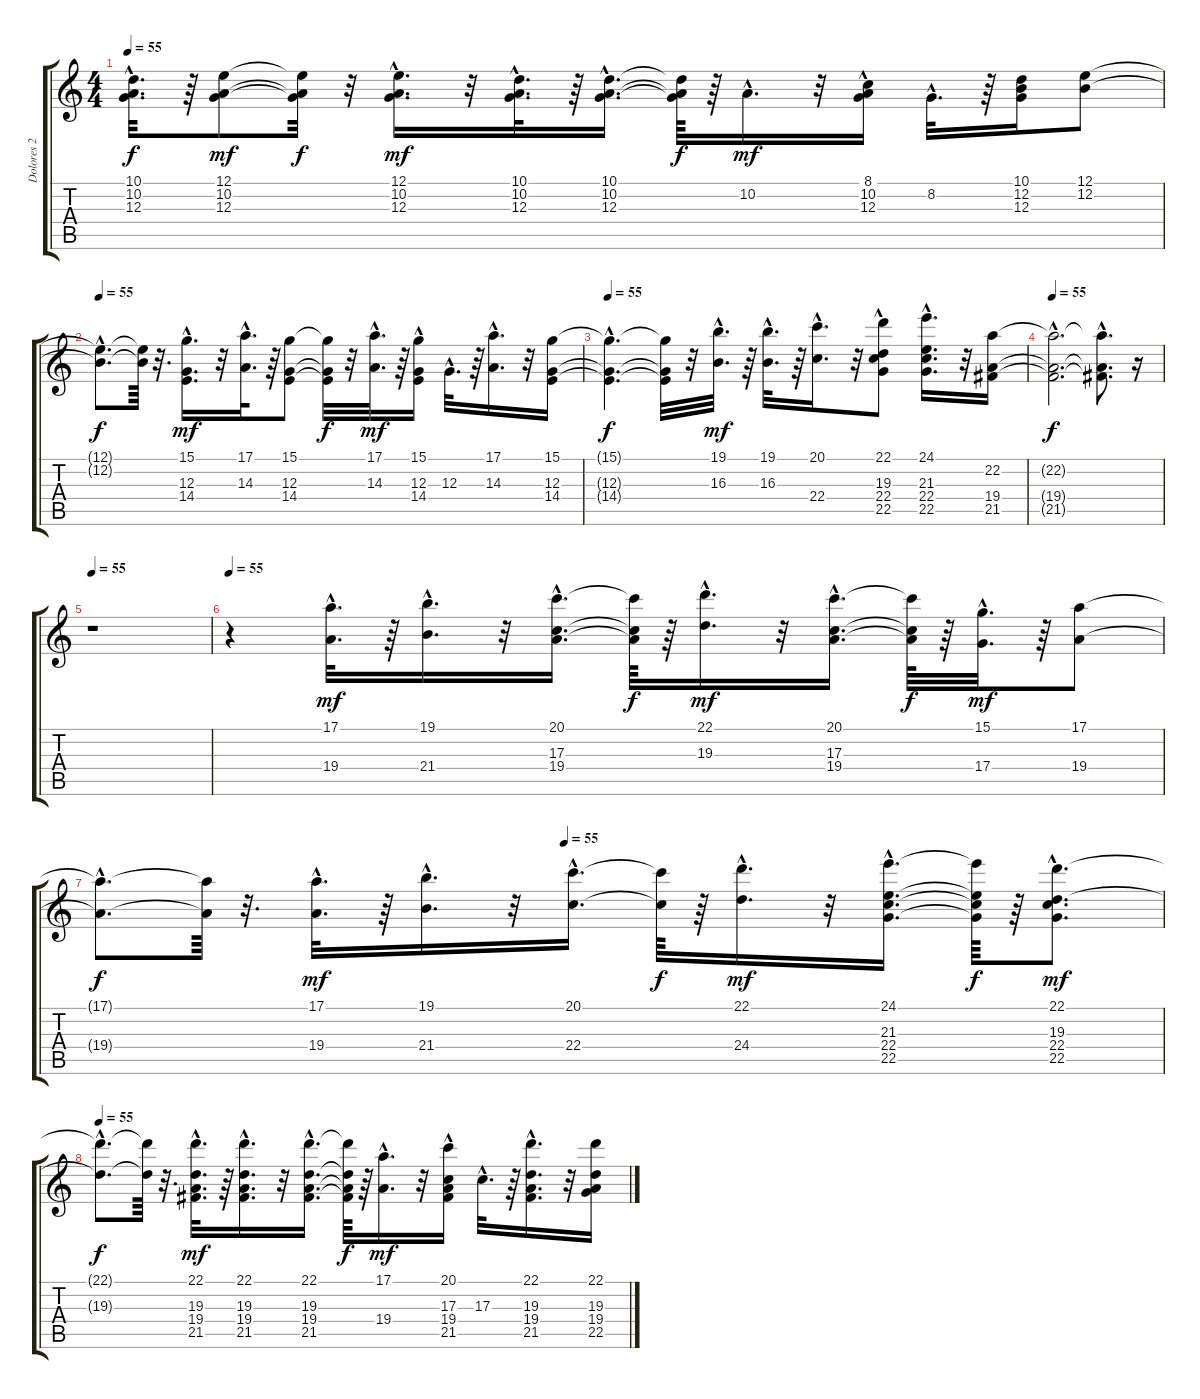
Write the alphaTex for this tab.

\track ("Dolores 2" "Dolores 2") {instrument pad3polysynth}
\staff {score tabs}
\tuning (E4 B3 G3 D3 A2 E2) {hide}
\ts (4 4)
\tempo 55
\clef g2
\ks c
(10.1{hac t} 10.2{hac t} 12.3{hac t}).32{d dy f} r.64 (12.1 10.2 12.3).8{dy mf} (12.1{t} 10.2{t} 12.3{t}).32{dy f} r.32 (12.1{hac} 10.2{hac} 12.3{hac}).16{d dy mf} r.32 (10.1{hac} 10.2{hac} 12.3{hac}).32{d} r.64 (10.1{hac} 10.2{hac} 12.3{hac}).16{d} (10.1{t} 10.2{t} 12.3{t}).64{dy f} r.64 10.2{hac}.16{d dy mf} r.32 (8.1{hac} 10.2{hac} 12.3).16 8.2{hac}.32{d} r.64 (10.1 12.2 12.3).16 (12.1 12.2).8 |
\tempo 55
(12.1{hac t} 12.2{hac t}).8{d dy f} (12.1{t} 12.2{t}).64 r.32{d} (15.1{hac} 12.3{hac} 14.4{hac}).16{d dy mf} r.32 (17.1{hac} 14.3{hac}).32{d} r.64 (15.1 12.3 14.4).8 (15.1{t} 12.3{t} 14.4{t}).32{dy f} r.32 (17.1{hac} 14.3{hac}).32{d dy mf} r.64 (15.1{hac} 12.3 14.4{hac}).16 12.3{hac}.32{d} r.64 (17.1{hac} 14.3{hac}).16{d} r.32 (15.1 12.3 14.4).16 |
\tempo 55
(15.1{hac t} 12.3{hac t} 14.4{hac t}).4{d dy f} (15.1{t} 12.3{t} 14.4{t}).32 r.32 (19.1{hac} 16.3{hac}).32{d dy mf} r.64 (19.1{hac} 16.3{hac}).32{d} r.64 (20.1{hac} 22.4{hac}).16{d} r.32 (22.1{hac} 19.3{hac} 22.4{hac} 22.5).8 (24.1{hac} 21.3{hac} 22.4{hac} 22.5{hac}).16{d} r.32 (22.2 19.4 21.5).16 |
\tempo 55
(22.2{hac t} 19.4{hac t} 21.5{hac t}).2{d dy f} (22.2{hac t} 19.4{hac t} 21.5{hac t}).8{d} r.16 |
\tempo 55
r.1 |
\tempo 55
r.4 (17.1{hac} 19.4{hac}).32{d dy mf} r.64 (19.1{hac} 21.4{hac}).16{d} r.32 (20.1{hac} 17.3{hac} 19.4{hac}).16{d} (20.1{t} 17.3{t} 19.4{t}).64{dy f} r.64 (22.1{hac} 19.3{hac}).16{d dy mf} r.32 (20.1{hac} 17.3{hac} 19.4{hac}).16{d} (20.1{t} 17.3{t} 19.4{t}).64{dy f} r.64 (15.1{hac} 17.4{hac}).32{d dy mf} r.64 (17.1 19.4).8 |
\tempo (55 0.4375)
(17.1{hac t} 19.4{hac t}).8{d dy f} (17.1{t} 19.4{t}).64 r.32{d} (17.1{hac} 19.4{hac}).32{d dy mf} r.64 (19.1{hac} 21.4{hac}).16{d} r.32 (20.1{hac} 22.4{hac}).16{d} (20.1{t} 22.4{t}).64{dy f} r.64 (22.1{hac} 24.4{hac}).16{d dy mf} r.32 (24.1{hac} 21.3{hac} 22.4{hac} 22.5{hac}).16{d} (24.1{t} 21.3{t} 22.4{t} 22.5{t}).64{dy f} r.64 (22.1{hac} 19.3{hac} 22.4 22.5).8{d dy mf} |
\tempo 55
(22.1{hac t} 19.3{hac t}).8{d dy f} (22.1{t} 19.3{t}).64 r.32{d} (22.1{hac} 19.3{hac} 19.4{hac} 21.5{hac}).32{d dy mf} r.64 (22.1{hac} 19.3{hac} 19.4{hac} 21.5{hac}).16{d} r.32 (22.1{hac} 19.3{hac} 19.4{hac} 21.5{hac}).16{d} (22.1{t} 19.3{t} 19.4{t} 21.5{t}).64{dy f} r.64 (17.1{hac} 19.4{hac}).16{d dy mf} r.32 (20.1{hac} 17.3{hac} 19.4{hac} 21.5{hac}).16 17.3{hac}.32{d} r.64 (22.1{hac} 19.3{hac} 19.4{hac} 21.5{hac}).16{d} r.32 (22.1 19.3 19.4 22.5).16
